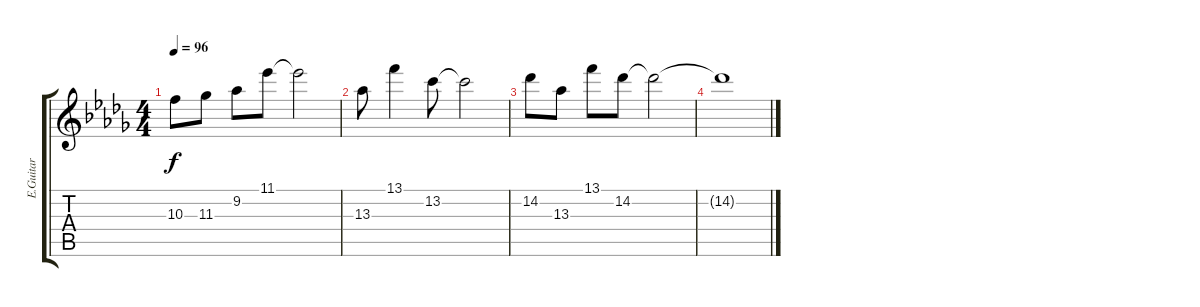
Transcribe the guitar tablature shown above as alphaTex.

\track ("E.Guitar" "E.Guitar") {instrument distortionguitar}
\staff {score tabs}
\tuning (E4 B3 G3 D3 A2 E2) {hide}
\ts (4 4)
\tempo 96
\clef g2
\ks db
10.3.8{dy f} 11.3.8 9.2.8 11.1.8 11.1{t}.2 |
13.3.8 13.1.4 13.2.8 13.2{t}.2 |
14.2.8 13.3.8 13.1.8 14.2.8 14.2{t}.2 |
14.2{t}.1
